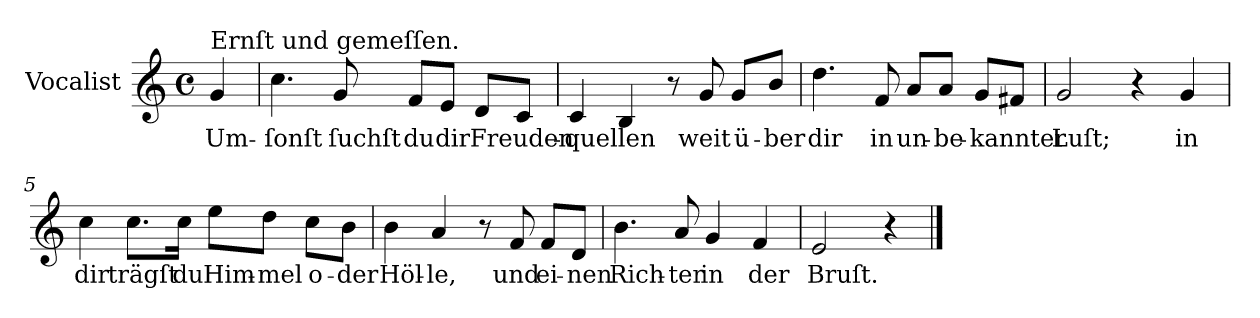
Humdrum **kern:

**kern	**text
*part1	*part1
*staff1	*staff1
*I"Vocalist	*
*clefG2	*
*k[]	*
*C:	*
*M4/4	*
*met(c)	*
=	=
!LO:TX:a:t=Ernſt und gemeſſen.	!
4g	Um-
=1	=1
4.cc	-ſonſt
8g	ſuchſt
8f/L	du
8e/J	dir
8d/L	Freuden-
8c/J	.
=2	=2
4c	-quellen
4B	.
8r	.
8g	weit
8g/L	ü-
8b/J	-ber
=3	=3
4.dd	dir
8f	in
8a/L	un-
8a/J	-be-
8g/L	-kannter
8f#X/J	.
=4	=4
2g	Luſt;
4r	.
4g	in
=5	=5
4cc	dir
8.cc\L	trägſt
16cc\Jk	du
8ee\L	Him-
8dd\J	-mel
8cc\L	o-
8b\J	-der
=6	=6
4b	Höl-
4a	-le,
8r	.
8f	und
8f/L	ei-
8d/J	-nen
=7	=7
4.b	Rich-
8a	-ter
4g	in
4f	der
=8	=8
2e	Bruſt.
4r	.
==	==
*-	*-
